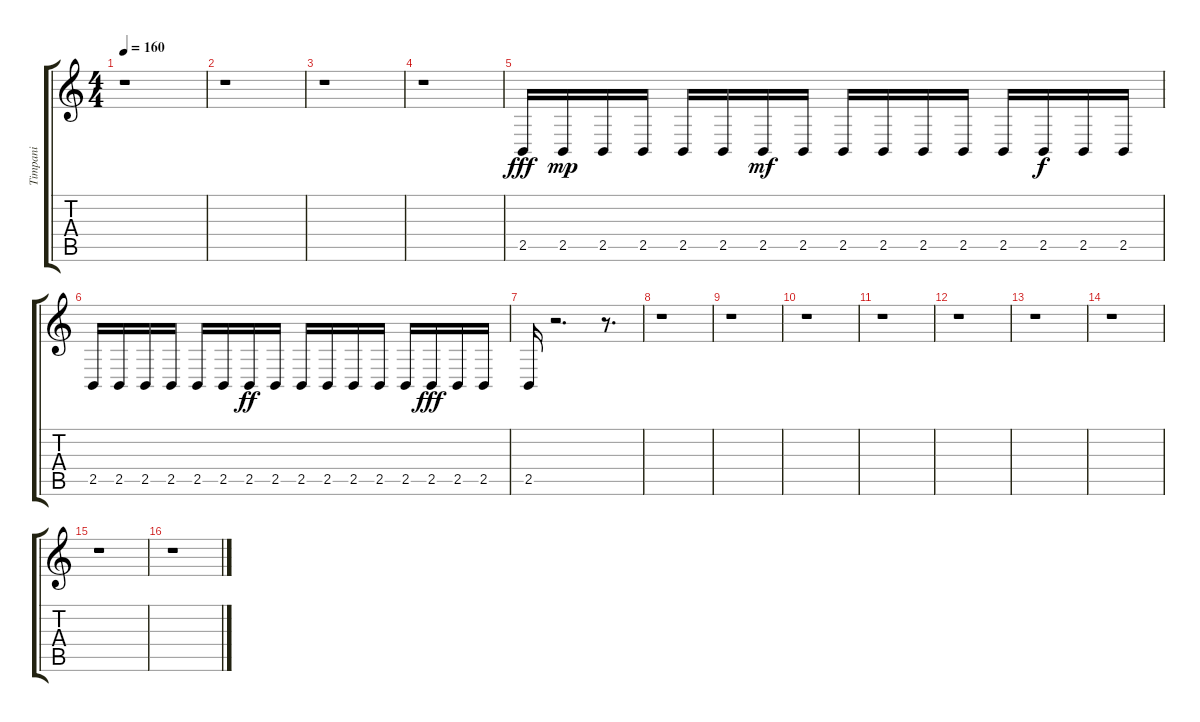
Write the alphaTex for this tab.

\track ("Timpani" "Timpani") {instrument timpani}
\staff {score tabs}
\tuning (E4 B3 G3 D3 A2 E2) {hide}
\ts (4 4)
\tempo 160
\clef g2
\ks c
r.1{dy fff} |
r.1 |
r.1 |
r.1 |
2.5.16 2.5.16{dy mp} 2.5.16 2.5.16 2.5.16 2.5.16 2.5.16{dy mf} 2.5.16 2.5.16 2.5.16 2.5.16 2.5.16 2.5.16 2.5.16{dy f} 2.5.16 2.5.16 |
2.5.16 2.5.16 2.5.16 2.5.16 2.5.16 2.5.16 2.5.16{dy ff} 2.5.16 2.5.16 2.5.16 2.5.16 2.5.16 2.5.16 2.5.16{dy fff} 2.5.16 2.5.16 |
2.5.16 r.2{d} r.8{d} |
r.1 |
r.1 |
r.1 |
r.1 |
r.1 |
r.1 |
r.1 |
r.1 |
r.1
